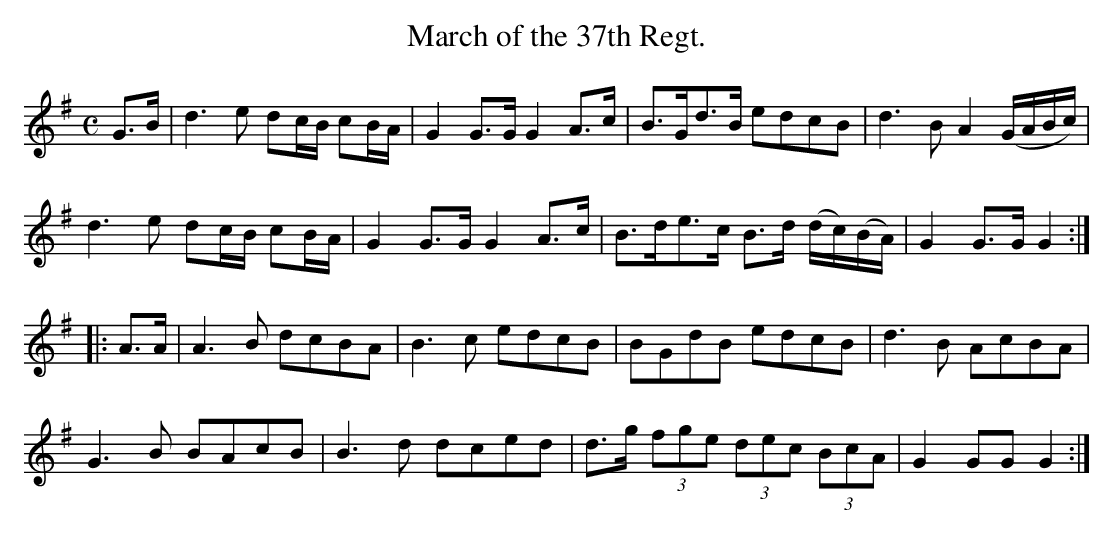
X:1
T:March of the 37th Regt.
M:C
K:G
G>B|\
d3e dc/B/ cB/A/| G2G>G G2A>c| B>Gd>B edcB| d3B A2(G/A/B/c/)|
d3e dc/B/ cB/A/| G2G>G G2A>c| B>de>c B>d (d/c/)(B/A/)| G2G>G G2::
A>A|\
A3B dcBA| B3c edcB| BGdB edcB| d3B AcBA|
G3B BAcB| B3d dced| d>g (3fge (3dec (3BcA| G2GG G2:|
